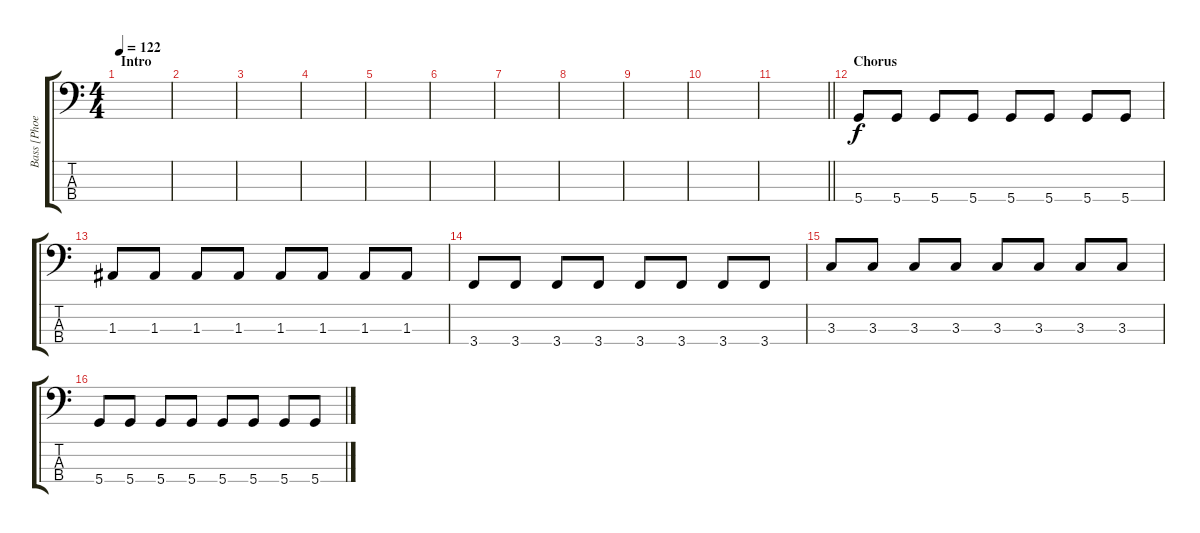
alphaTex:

\track ("Bass [Phoenix]" "Bass [Phoe") {solo instrument electricbassfinger}
\staff {score tabs}
\tuning (G2 D2 A1 D1) {hide}
\ts (4 4)
\section ("" "Intro")
\tempo 122
\clef f4
\ks c
|
|
|
|
|
|
|
|
|
|
\barLineRight lightlight
|
\section ("" "Chorus")
5.4.8 5.4.8 5.4.8 5.4.8 5.4.8 5.4.8 5.4.8 5.4.8 |
1.3.8 1.3.8 1.3.8 1.3.8 1.3.8 1.3.8 1.3.8 1.3.8 |
3.4.8 3.4.8 3.4.8 3.4.8 3.4.8 3.4.8 3.4.8 3.4.8 |
3.3.8 3.3.8 3.3.8 3.3.8 3.3.8 3.3.8 3.3.8 3.3.8 |
5.4.8 5.4.8 5.4.8 5.4.8 5.4.8 5.4.8 5.4.8 5.4.8
